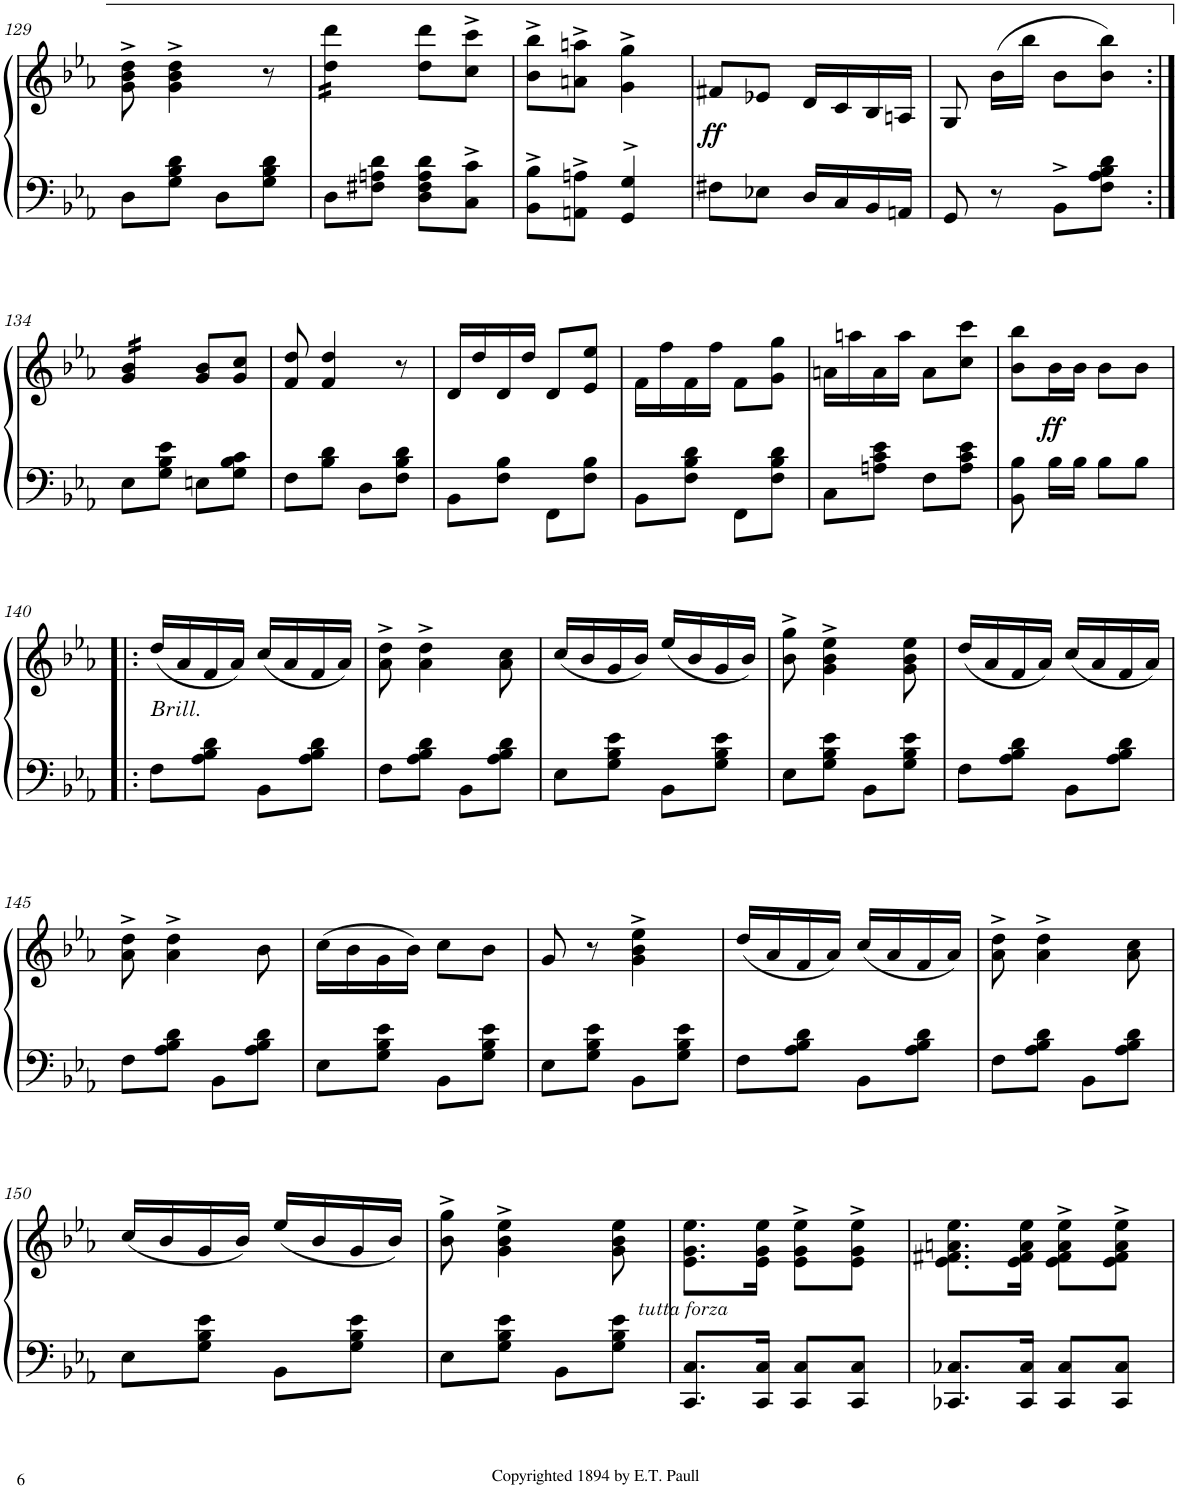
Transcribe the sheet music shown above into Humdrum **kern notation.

**kern	**kern	**dynam
*part1	*part1	*part1
*staff2	*staff1	*staff1/2
*I"Piano	*	*
*I'Pno.	*	*
!!LO:PB:g=z
*clefF4	*clefG2	*
*k[b-e-a-]	*k[b-e-a-]	*
*M2/4	*M2/4	*
=129	=129	=129
8D\L	8g\^> 8b-\^> 8dd\^>	.
8G\ 8B-\ 8d\J	4g\^> 4b-\^> 4dd\^>	.
8D\L	.	.
8G\ 8B-\ 8d\J	8r	.
=130	=130	=130
*	*tremolo	*
8D\L	16dd\ 16ddd\LL	.
.	16dd\ 16ddd\	.
8F#X\ 8An\ 8d\J	16dd\ 16ddd\	.
.	16dd\ 16ddd\JJ	.
*	*Xtremolo	*
8D\ 8F#\ 8A\ 8d\L	8dd\ 8ddd\L	.
8C\^> 8c\^>J	8cc\^> 8ccc\^>J	.
=131	=131	=131
8BB-\^> 8B-\^>L	8b-\^> 8bb-\^>L	.
8AAn\^> 8An\^>J	8an\^> 8aan\^>J	.
4GG/^> 4G/^>	4g\^> 4gg\^>	.
=132	=132	=132
!	!	!LO:DY:b
8F#X\L	8f#X/L	ff
8E-X\J	8e-X/J	.
16D/LL	16d/LL	.
16C/	16c/	.
16BB-/	16B-/	.
16AAn/JJ	16An/JJ	.
=133	=133	=133
8GG/	8G/	.
8r	(16b-\LL	.
.	16bb-\JJ	.
8BB-^>\L	8b-\L	.
8F\ 8A-\ 8B-\ 8d\J	8b-\ 8bb-\J)	.
!!LO:LB:g=z
=134:|!	=134:|!	=134:|!
*	*tremolo	*
8E-\L	16g/ 16b-/LL	.
.	16g/ 16b-/	.
8G\ 8B-\ 8e-\J	16g/ 16b-/	.
.	16g/ 16b-/JJ	.
*	*Xtremolo	*
8En\L	8g/ 8b-/L	.
8G\ 8B-\ 8c\J	8g/ 8cc/J	.
=135	=135	=135
8F\L	8f/ 8dd/	.
8B-\ 8d\J	4f/ 4dd/	.
8D\L	.	.
8F\ 8B-\ 8d\J	8r	.
=136	=136	=136
8BB-\L	16d/LL	.
.	16dd/	.
8F\ 8B-\J	16d/	.
.	16dd/JJ	.
8FF\L	8d/L	.
8F\ 8B-\J	8e-/ 8ee-/J	.
=137	=137	=137
8BB-\L	16f\LL	.
.	16ff\	.
8F\ 8B-\ 8d\J	16f\	.
.	16ff\JJ	.
8FF\L	8f\L	.
8F\ 8B-\ 8d\J	8g\ 8gg\J	.
=138	=138	=138
8C\L	16an\LL	.
.	16aan\	.
8An\ 8c\ 8e-\J	16a\	.
.	16aa\JJ	.
8F\L	8a\L	.
8A\ 8c\ 8e-\J	8cc\ 8ccc\J	.
=139	=139	=139
8BB-\ 8B-\	8b-\ 8bb-\L	.
!	!	!LO:DY:b
16B-\LL	16b-\L	ff
16B-\JJ	16b-\JJ	.
8B-\L	8b-\L	.
8B-\J	8b-\J	.
!!LO:LB:g=z
=140!|:	=140!|:	=140!|:
!	!LO:TX:b:i:t=Brill.	!
8F\L	(16dd/LL	.
.	16a-/	.
8A-\ 8B-\ 8d\J	16f/	.
.	16a-/JJ)	.
8BB-\L	(16cc/LL	.
.	16a-/	.
8A-\ 8B-\ 8d\J	16f/	.
.	16a-/JJ)	.
=141	=141	=141
8F\L	8a-\^> 8dd\^>	.
8A-\ 8B-\ 8d\J	4a-\^> 4dd\^>	.
8BB-\L	.	.
8A-\ 8B-\ 8d\J	8a-\ 8cc\	.
=142	=142	=142
8E-\L	(16cc/LL	.
.	16b-/	.
8G\ 8B-\ 8e-\J	16g/	.
.	16b-/JJ)	.
8BB-\L	(16ee-/LL	.
.	16b-/	.
8G\ 8B-\ 8e-\J	16g/	.
.	16b-/JJ)	.
=143	=143	=143
8E-\L	8b-\^> 8gg\^>	.
8G\ 8B-\ 8e-\J	4g\^> 4b-\^> 4ee-\^>	.
8BB-\L	.	.
8G\ 8B-\ 8e-\J	8g\ 8b-\ 8ee-\	.
=144	=144	=144
8F\L	(16dd/LL	.
.	16a-/	.
8A-\ 8B-\ 8d\J	16f/	.
.	16a-/JJ)	.
8BB-\L	(16cc/LL	.
.	16a-/	.
8A-\ 8B-\ 8d\J	16f/	.
.	16a-/JJ)	.
!!LO:LB:g=z
=145	=145	=145
8F\L	8a-\^> 8dd\^>	.
8A-\ 8B-\ 8d\J	4a-\^> 4dd\^>	.
8BB-\L	.	.
8A-\ 8B-\ 8d\J	8b-\	.
=146	=146	=146
8E-\L	(16cc\LL	.
.	16b-\	.
8G\ 8B-\ 8e-\J	16g\	.
.	16b-\JJ)	.
8BB-\L	8cc\L	.
8G\ 8B-\ 8e-\J	8b-\J	.
=147	=147	=147
8E-\L	8g/	.
8G\ 8B-\ 8e-\J	8r	.
8BB-\L	4g\^> 4b-\^> 4ee-\^>	.
8G\ 8B-\ 8e-\J	.	.
=148	=148	=148
8F\L	(16dd/LL	.
.	16a-/	.
8A-\ 8B-\ 8d\J	16f/	.
.	16a-/JJ)	.
8BB-\L	(16cc/LL	.
.	16a-/	.
8A-\ 8B-\ 8d\J	16f/	.
.	16a-/JJ)	.
=149	=149	=149
8F\L	8a-\^> 8dd\^>	.
8A-\ 8B-\ 8d\J	4a-\^> 4dd\^>	.
8BB-\L	.	.
8A-\ 8B-\ 8d\J	8a-\ 8cc\	.
!!LO:LB:g=z
=150	=150	=150
8E-\L	(16cc/LL	.
.	16b-/	.
8G\ 8B-\ 8e-\J	16g/	.
.	16b-/JJ)	.
8BB-\L	(16ee-/LL	.
.	16b-/	.
8G\ 8B-\ 8e-\J	16g/	.
.	16b-/JJ)	.
=151	=151	=151
8E-\L	8b-\^> 8gg\^>	.
8G\ 8B-\ 8e-\J	4g\^> 4b-\^> 4ee-\^>	.
8BB-\L	.	.
8G\ 8B-\ 8e-\J	8g\ 8b-\ 8ee-\	.
=152	=152	=152
!	!LO:TX:b:i:t=tutta forza	!
8.CC/ 8.C/L	8.e-\ 8.g\ 8.ee-\L	.
16CC/ 16C/Jk	16e-\ 16g\ 16ee-\Jk	.
8CC/ 8C/L	8e-\^> 8g\^> 8ee-\^>L	.
8CC/ 8C/J	8e-\^> 8g\^> 8ee-\^>J	.
=153	=153	=153
8.CC-X/ 8.C-X/L	8.e-\ 8.f#X\ 8.an\ 8.ee-\L	.
16CC-/ 16C-/Jk	16e-\ 16f#\ 16a\ 16ee-\Jk	.
8CC-/ 8C-/L	8e-\^> 8f#\^> 8a\^> 8ee-\^>L	.
8CC-/ 8C-/J	8e-\^> 8f#\^> 8a\^> 8ee-\^>J	.
=	=	=
*-	*-	*-
